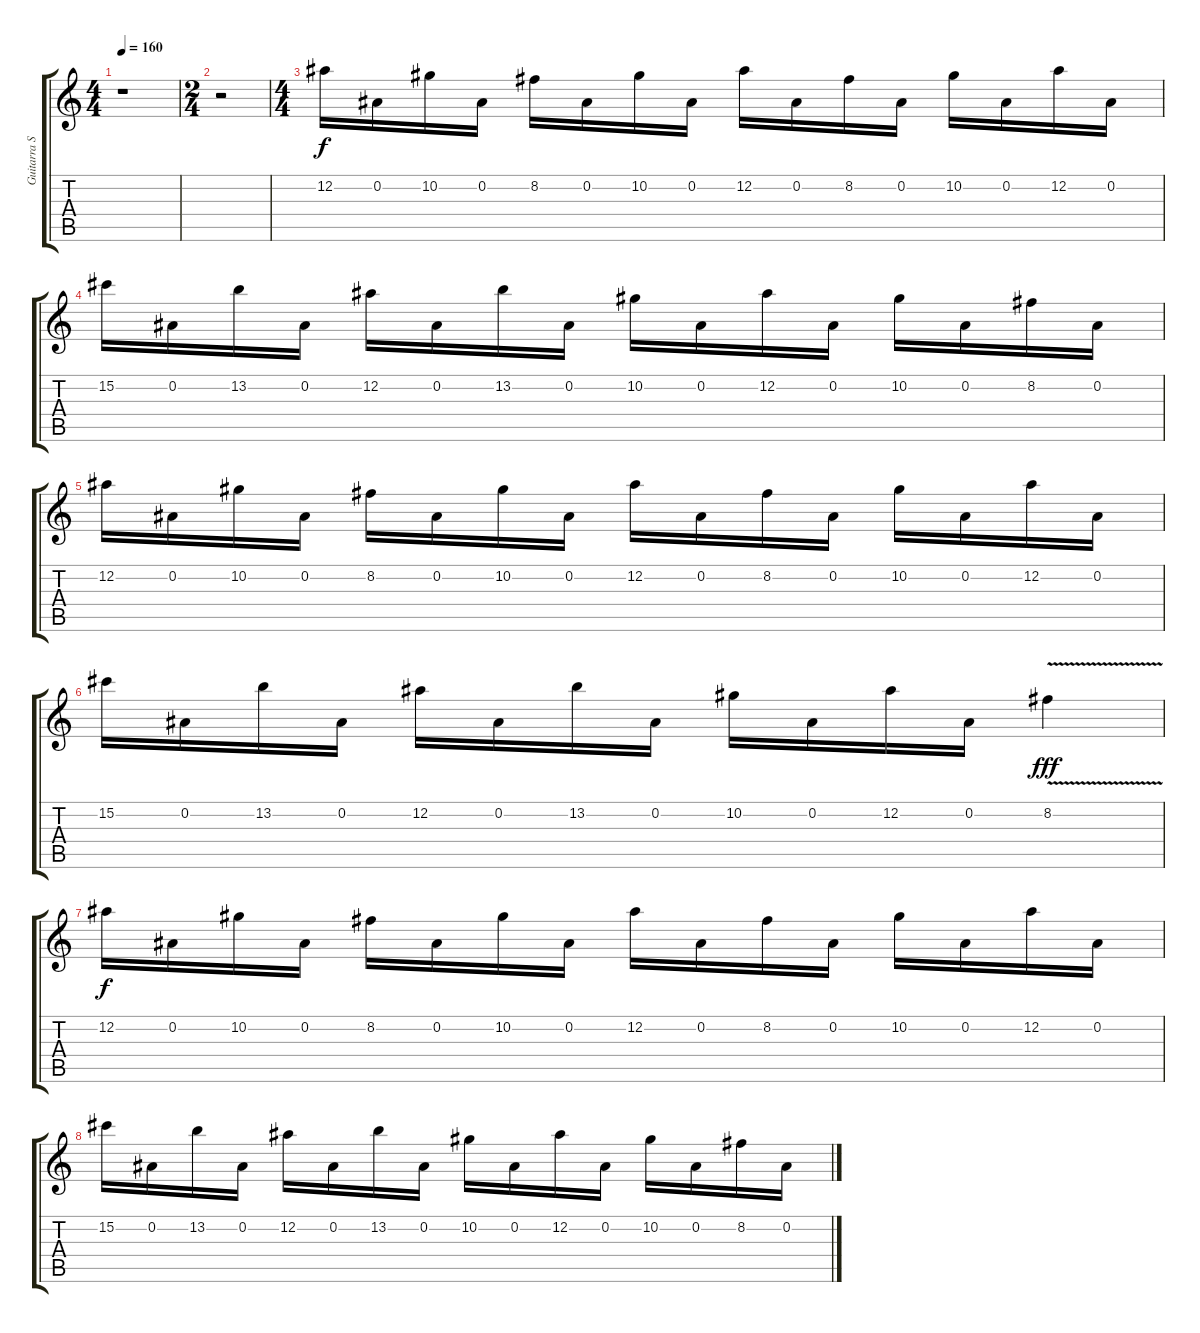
\track ("Guitarra Solo I" "Guitarra S") {instrument overdrivenguitar}
\staff {score tabs}
\tuning (Eb4 Bb3 Gb3 Db3 Ab2 Eb2) {hide}
\ts (4 4)
\tempo 160
\clef g2
\ks c
r.1{dy f} |
\ts (2 4)
r.2 |
\ts (4 4)
12.2.16{volume 12} 0.2.16 10.2.16 0.2.16 8.2.16 0.2.16 10.2.16 0.2.16 12.2.16 0.2.16 8.2.16 0.2.16 10.2.16 0.2.16 12.2.16 0.2.16 |
15.2.16 0.2.16 13.2.16 0.2.16 12.2.16 0.2.16 13.2.16 0.2.16 10.2.16 0.2.16 12.2.16 0.2.16 10.2.16 0.2.16 8.2.16 0.2.16 |
12.2.16 0.2.16 10.2.16 0.2.16 8.2.16 0.2.16 10.2.16 0.2.16 12.2.16 0.2.16 8.2.16 0.2.16 10.2.16 0.2.16 12.2.16 0.2.16 |
15.2.16 0.2.16 13.2.16 0.2.16 12.2.16 0.2.16 13.2.16 0.2.16 10.2.16 0.2.16 12.2.16 0.2.16 8.2{v}.4{dy fff} |
12.2.16{dy f volume 14} 0.2.16 10.2.16 0.2.16 8.2.16 0.2.16 10.2.16 0.2.16 12.2.16 0.2.16 8.2.16 0.2.16 10.2.16 0.2.16 12.2.16 0.2.16 |
15.2.16 0.2.16 13.2.16 0.2.16 12.2.16 0.2.16 13.2.16 0.2.16 10.2.16 0.2.16 12.2.16 0.2.16 10.2.16 0.2.16 8.2.16 0.2.16
